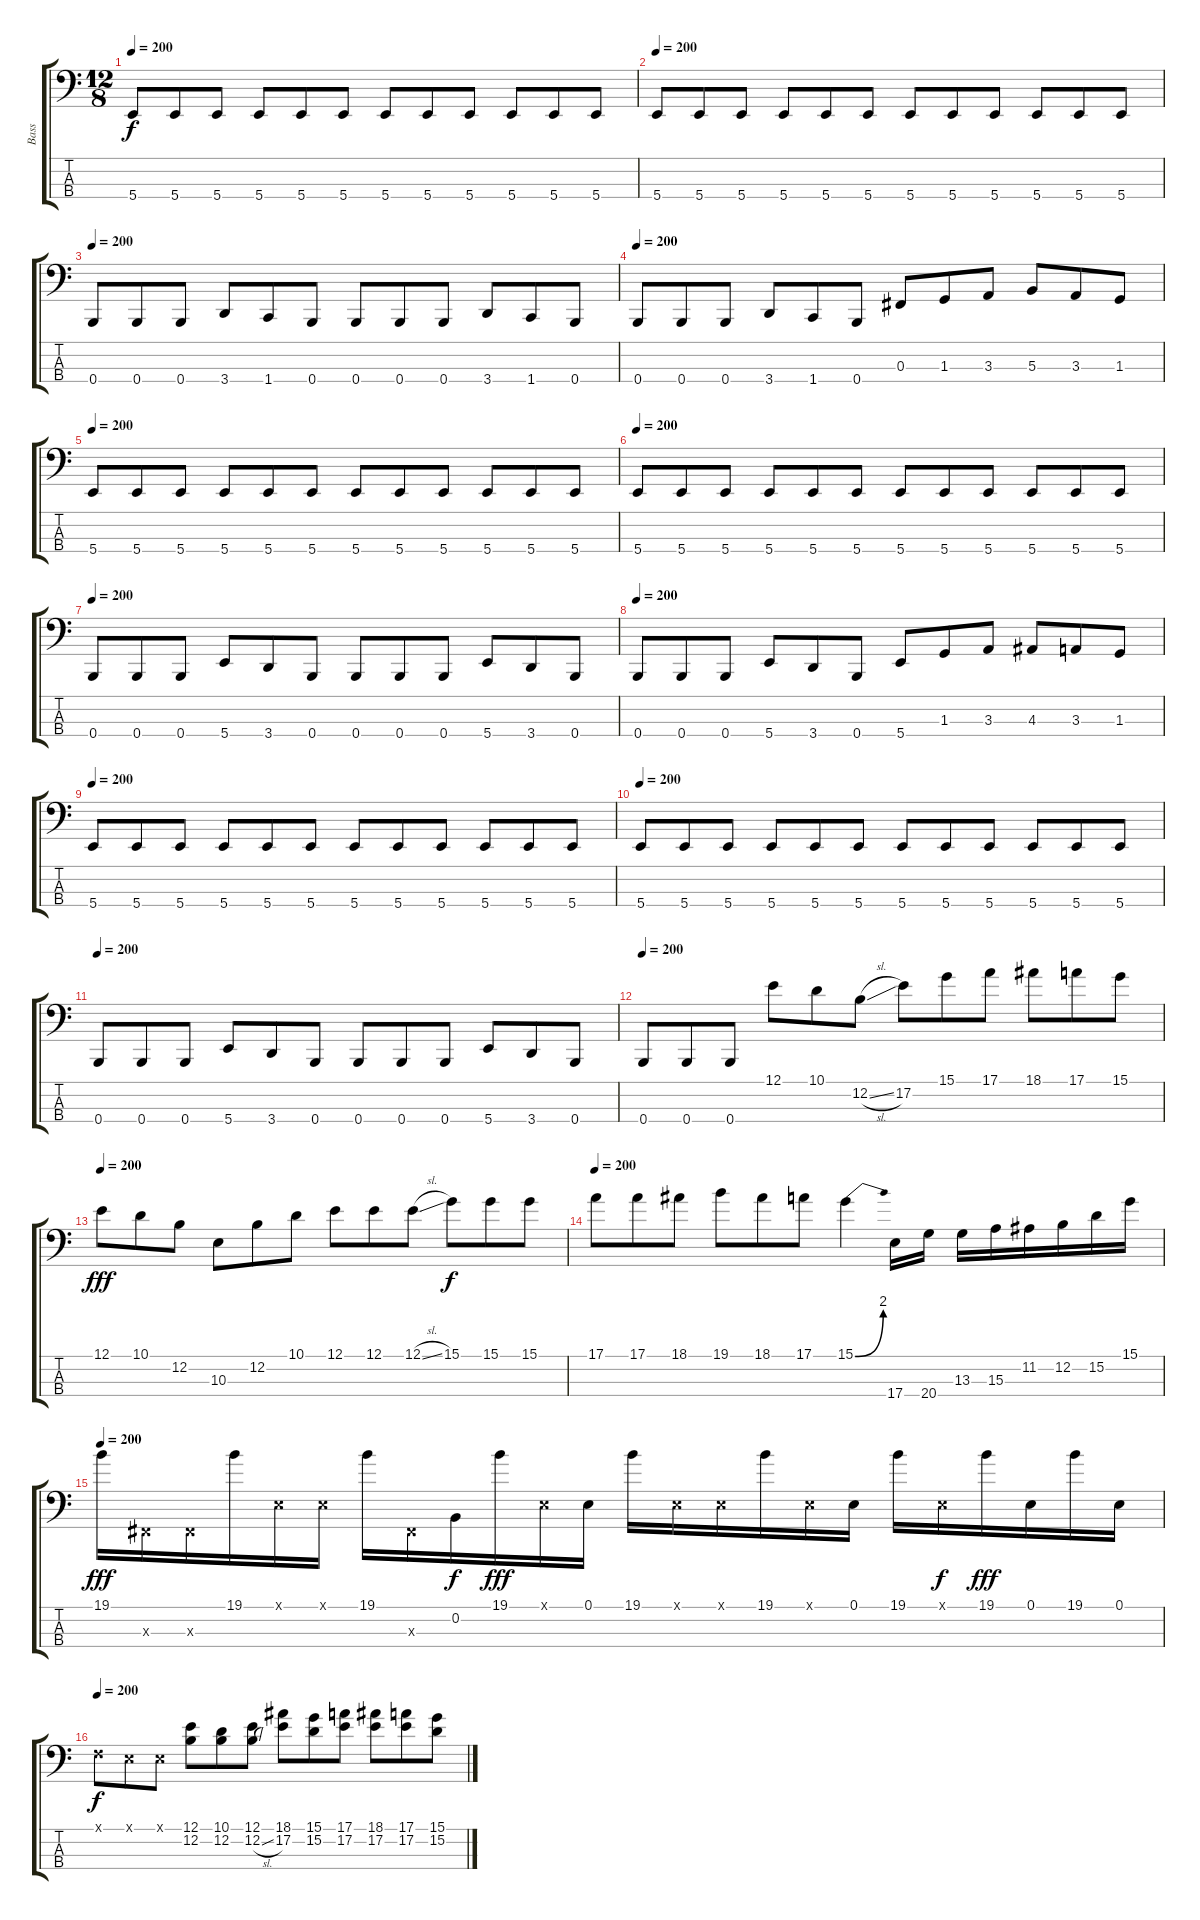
\track ("Bass" "Bass") {instrument slapbass2}
\staff {score tabs}
\tuning (E2 B1 Gb1 B0) {hide}
\ts (12 8)
\tempo 200
\clef f4
\ks c
5.4.8{dy f} 5.4.8 5.4.8 5.4.8 5.4.8 5.4.8 5.4.8 5.4.8 5.4.8 5.4.8 5.4.8 5.4.8 |
\tempo 200
5.4.8 5.4.8 5.4.8 5.4.8 5.4.8 5.4.8 5.4.8 5.4.8 5.4.8 5.4.8 5.4.8 5.4.8 |
\tempo 200
0.4.8 0.4.8 0.4.8 3.4.8 1.4.8 0.4.8 0.4.8 0.4.8 0.4.8 3.4.8 1.4.8 0.4.8 |
\tempo 200
0.4.8 0.4.8 0.4.8 3.4.8 1.4.8 0.4.8 0.3.8 1.3.8 3.3.8 5.3.8 3.3.8 1.3.8 |
\tempo 200
5.4.8 5.4.8 5.4.8 5.4.8 5.4.8 5.4.8 5.4.8 5.4.8 5.4.8 5.4.8 5.4.8 5.4.8 |
\tempo 200
5.4.8 5.4.8 5.4.8 5.4.8 5.4.8 5.4.8 5.4.8 5.4.8 5.4.8 5.4.8 5.4.8 5.4.8 |
\tempo 200
0.4.8 0.4.8 0.4.8 5.4.8 3.4.8 0.4.8 0.4.8 0.4.8 0.4.8 5.4.8 3.4.8 0.4.8 |
\tempo 200
0.4.8 0.4.8 0.4.8 5.4.8 3.4.8 0.4.8 5.4.8 1.3.8 3.3.8 4.3.8 3.3.8 1.3.8 |
\tempo 200
5.4.8 5.4.8 5.4.8 5.4.8 5.4.8 5.4.8 5.4.8 5.4.8 5.4.8 5.4.8 5.4.8 5.4.8 |
\tempo 200
5.4.8 5.4.8 5.4.8 5.4.8 5.4.8 5.4.8 5.4.8 5.4.8 5.4.8 5.4.8 5.4.8 5.4.8 |
\tempo 200
0.4.8 0.4.8 0.4.8 5.4.8 3.4.8 0.4.8 0.4.8 0.4.8 0.4.8 5.4.8 3.4.8 0.4.8 |
\tempo 200
0.4.8 0.4.8 0.4.8 12.1.8 10.1.8 12.2{sl}.8 17.2.8 15.1.8 17.1.8 18.1.8 17.1.8 15.1.8 |
\tempo 200
12.1.8{dy fff volume 16} 10.1.8 12.2.8 10.3.8 12.2.8 10.1.8 12.1.8 12.1.8 12.1{sl}.8 15.1.8{dy f} 15.1.8 15.1.8 |
\tempo 200
17.1.8 17.1.8 18.1.8 19.1.8 18.1.8 17.1.8 15.1{be (bend 0 0 60 8)}.4 17.4.16 20.4.16 13.3.16 15.3.16 11.2.16 12.2.16 15.2.16 15.1.16 |
\tempo 200
19.1.16{dy fff} 0.3{x}.16 0.3{x}.16 19.1.16 0.1{x}.16 0.1{x}.16 19.1.16 0.3{x}.16 0.2.16{dy f} 19.1.16{dy fff} 0.1{x}.16 0.1.16 19.1.16 0.1{x}.16 0.1{x}.16 19.1.16 0.1{x}.16 0.1.16 19.1.16 0.1{x}.16{dy f} 19.1.16{dy fff} 0.1.16 19.1.16 0.1.16 |
\tempo 200
1.1{x}.8{dy f} 0.1{x}.8 0.1{x}.8 (12.1 12.2).8 (10.1 12.2).8 (12.1 12.2{sl}).8 (18.1 17.2).8 (15.1 15.2).8 (17.1 17.2).8 (18.1 17.2).8 (17.1 17.2).8 (15.1 15.2).8
